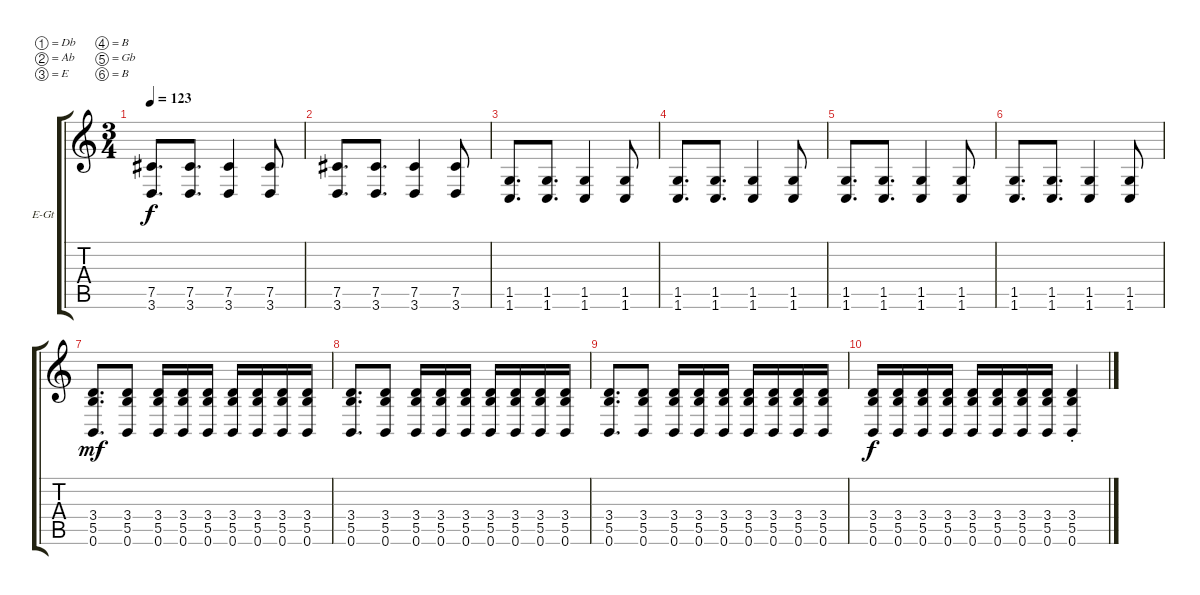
\defaultSystemsLayout 4
\bracketExtendMode groupsimilarinstruments
\firstSystemTrackNameOrientation horizontal
\otherSystemsTrackNameOrientation horizontal
\track ("Alex" "E-Gt") {instrument distortionguitar}
\staff {score tabs}
\tuning (Db4 Ab3 E3 B2 Gb2 B1)
\ts (3 4)
\tempo 123
\clef g2
\ks c
(7.5 3.6).8{d dy f} (7.5 3.6).8{d} (7.5 3.6).4 (7.5 3.6).8 |
(7.5 3.6).8{d} (7.5 3.6).8{d} (7.5 3.6).4 (7.5 3.6).8 |
(1.5 1.6).8{d} (1.5 1.6).8{d} (1.5 1.6).4 (1.5 1.6).8 |
(1.5 1.6).8{d} (1.5 1.6).8{d} (1.5 1.6).4 (1.5 1.6).8 |
(1.5 1.6).8{d} (1.5 1.6).8{d} (1.5 1.6).4 (1.5 1.6).8 |
(1.5 1.6).8{d} (1.5 1.6).8{d} (1.5 1.6).4 (1.5 1.6).8 |
\scale
0.284058 (0.6 5.5 3.4).8{d dy mf} (0.6 5.5 3.4).8 (0.6 5.5 3.4).16 (0.6 5.5 3.4).16 (0.6 5.5 3.4).16 (0.6 5.5 3.4).16 (0.6 5.5 3.4).16 (0.6 5.5 3.4).16 (0.6 5.5 3.4).16 |
\scale
0.23913 (0.6 5.5 3.4).8{d} (0.6 5.5 3.4).8 (0.6 5.5 3.4).16 (0.6 5.5 3.4).16 (0.6 5.5 3.4).16 (0.6 5.5 3.4).16 (0.6 5.5 3.4).16 (0.6 5.5 3.4).16 (0.6 5.5 3.4).16 |
\scale
0.23913 (0.6 5.5 3.4).8{d} (0.6 5.5 3.4).8 (0.6 5.5 3.4).16 (0.6 5.5 3.4).16 (0.6 5.5 3.4).16 (0.6 5.5 3.4).16 (0.6 5.5 3.4).16 (0.6 5.5 3.4).16 (0.6 5.5 3.4).16 |
\scale
0.237681 (5.5 3.4 0.6).16{dy f} (5.5 3.4 0.6).16 (5.5 3.4 0.6).16 (5.5 3.4 0.6).16 (5.5 3.4 0.6).16 (5.5 3.4 0.6).16 (5.5 3.4 0.6).16 (5.5 3.4 0.6).16 (5.5{st} 3.4{st} 0.6{st}).4
